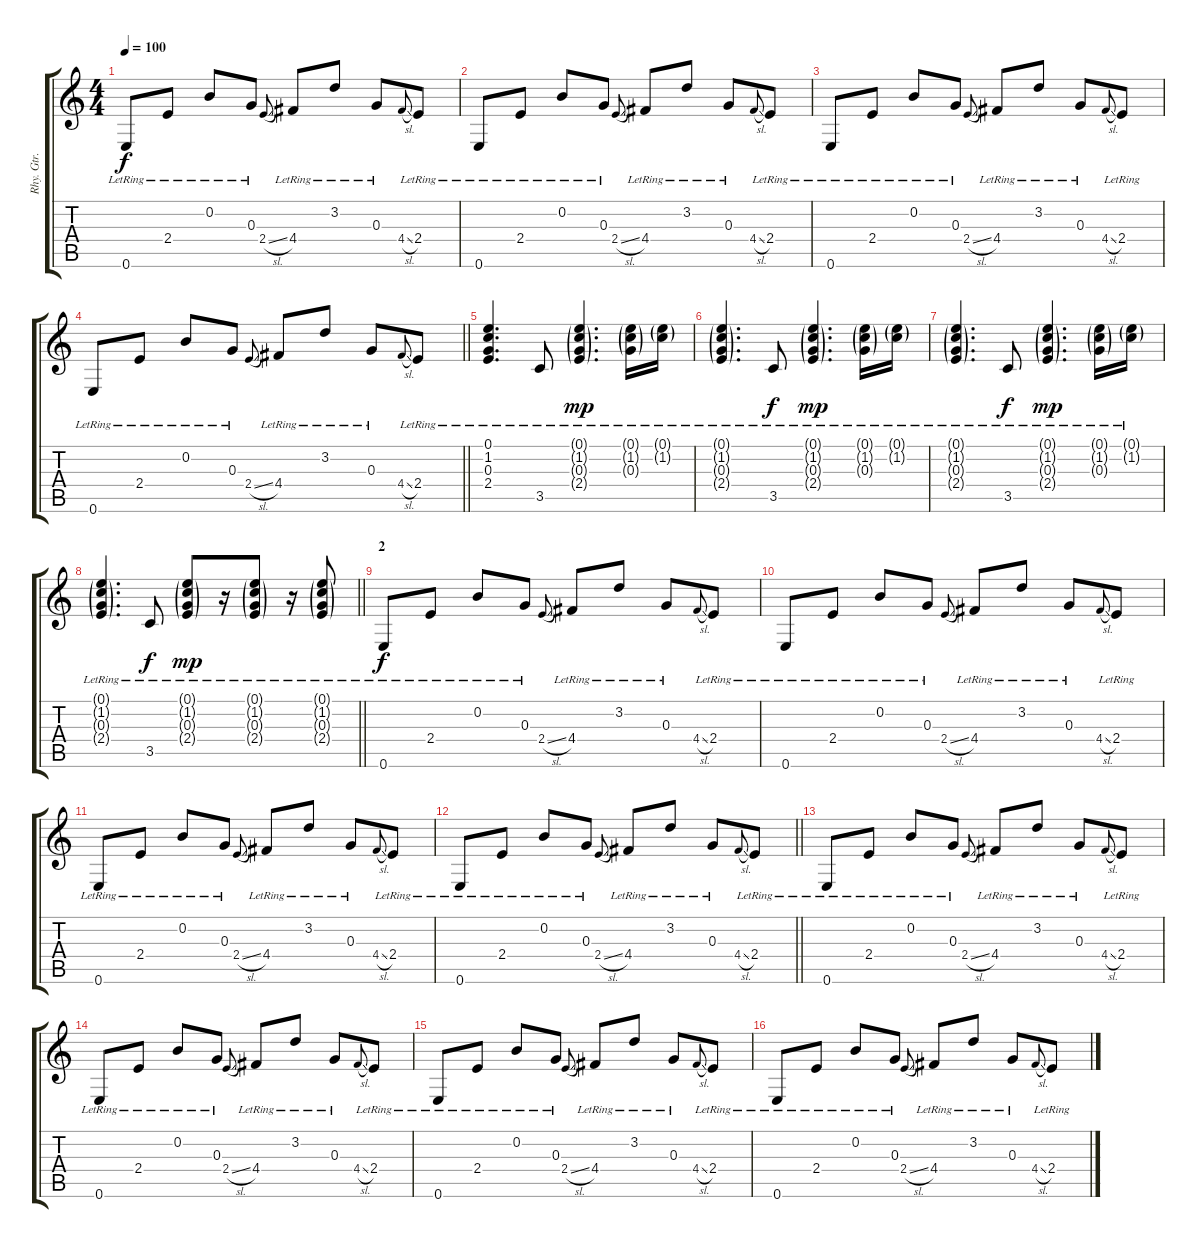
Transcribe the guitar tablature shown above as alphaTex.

\track ("Rhy. Gtr. 1" "Rhy. Gtr. ") {instrument electricguitarclean}
\staff {score tabs}
\tuning (E4 B3 G3 D3 A2 E2) {hide}
\ts (4 4)
\section ("" "")
\tempo 100
\clef g2
\ks c
0.6{lr}.8{dy f} 2.4{lr}.8 0.2{lr}.8 0.3{lr}.8 2.4{sl}.8{gr onbeat} 4.4{lr}.8 3.2{lr}.8 0.3{lr}.8 4.4{sl}.8{gr onbeat} 2.4{lr}.8 |
0.6{lr}.8 2.4{lr}.8 0.2{lr}.8 0.3{lr}.8 2.4{sl}.8{gr onbeat} 4.4{lr}.8 3.2{lr}.8 0.3{lr}.8 4.4{sl}.8{gr onbeat} 2.4{lr}.8 |
0.6{lr}.8 2.4{lr}.8 0.2{lr}.8 0.3{lr}.8 2.4{sl}.8{gr onbeat} 4.4{lr}.8 3.2{lr}.8 0.3{lr}.8 4.4{sl}.8{gr onbeat} 2.4{lr}.8 |
\barLineRight lightlight
0.6{lr}.8 2.4{lr}.8 0.2{lr}.8 0.3{lr}.8 2.4{sl}.8{gr onbeat} 4.4{lr}.8 3.2{lr}.8 0.3{lr}.8 4.4{sl}.8{gr onbeat} 2.4{lr}.8 |
\section ("" "")
(0.1{lr} 1.2{lr} 0.3{lr} 2.4{lr}).4{d} 3.5{lr}.8 (0.1{g lr} 1.2{g lr} 0.3{g lr} 2.4{g lr}).4{d dy mp} (0.1{g lr} 1.2{g lr} 0.3{g lr}).16 (0.1{g lr} 1.2{g lr}).16 |
(0.1{g lr} 1.2{g lr} 0.3{g lr} 2.4{g lr}).4{d} 3.5{lr}.8{dy f} (0.1{g lr} 1.2{g lr} 0.3{g lr} 2.4{g lr}).4{d dy mp} (0.1{g lr} 1.2{g lr} 0.3{g lr}).16 (0.1{g lr} 1.2{g lr}).16 |
(0.1{g lr} 1.2{g lr} 0.3{g lr} 2.4{g lr}).4{d} 3.5{lr}.8{dy f} (0.1{g lr} 1.2{g lr} 0.3{g lr} 2.4{g lr}).4{d dy mp} (0.1{g lr} 1.2{g lr} 0.3{g lr}).16 (0.1{g lr} 1.2{g lr}).16 |
\barLineRight lightlight
(0.1{g lr} 1.2{g lr} 0.3{g lr} 2.4{g lr}).4{d} 3.5{lr}.8{dy f} (0.1{g lr} 1.2{g lr} 0.3{g lr} 2.4{g lr}).8{dy mp} r.16 (0.1{g lr} 1.2{g lr} 0.3{g lr} 2.4{g lr}).8 r.16 (0.1{g lr} 1.2{g lr} 0.3{g lr} 2.4{g lr}).8 |
\section ("" "2")
0.6{lr}.8{dy f} 2.4{lr}.8 0.2{lr}.8 0.3{lr}.8 2.4{sl}.8{gr onbeat} 4.4{lr}.8 3.2{lr}.8 0.3{lr}.8 4.4{sl}.8{gr onbeat} 2.4{lr}.8 |
0.6{lr}.8 2.4{lr}.8 0.2{lr}.8 0.3{lr}.8 2.4{sl}.8{gr onbeat} 4.4{lr}.8 3.2{lr}.8 0.3{lr}.8 4.4{sl}.8{gr onbeat} 2.4{lr}.8 |
0.6{lr}.8 2.4{lr}.8 0.2{lr}.8 0.3{lr}.8 2.4{sl}.8{gr onbeat} 4.4{lr}.8 3.2{lr}.8 0.3{lr}.8 4.4{sl}.8{gr onbeat} 2.4{lr}.8 |
\barLineRight lightlight
0.6{lr}.8 2.4{lr}.8 0.2{lr}.8 0.3{lr}.8 2.4{sl}.8{gr onbeat} 4.4{lr}.8 3.2{lr}.8 0.3{lr}.8 4.4{sl}.8{gr onbeat} 2.4{lr}.8 |
\section ("" "")
0.6{lr}.8 2.4{lr}.8 0.2{lr}.8 0.3{lr}.8 2.4{sl}.8{gr onbeat} 4.4{lr}.8 3.2{lr}.8 0.3{lr}.8 4.4{sl}.8{gr onbeat} 2.4{lr}.8 |
0.6{lr}.8 2.4{lr}.8 0.2{lr}.8 0.3{lr}.8 2.4{sl}.8{gr onbeat} 4.4{lr}.8 3.2{lr}.8 0.3{lr}.8 4.4{sl}.8{gr onbeat} 2.4{lr}.8 |
0.6{lr}.8 2.4{lr}.8 0.2{lr}.8 0.3{lr}.8 2.4{sl}.8{gr onbeat} 4.4{lr}.8 3.2{lr}.8 0.3{lr}.8 4.4{sl}.8{gr onbeat} 2.4{lr}.8 |
0.6{lr}.8 2.4{lr}.8 0.2{lr}.8 0.3{lr}.8 2.4{sl}.8{gr onbeat} 4.4{lr}.8 3.2{lr}.8 0.3{lr}.8 4.4{sl}.8{gr onbeat} 2.4{lr}.8
